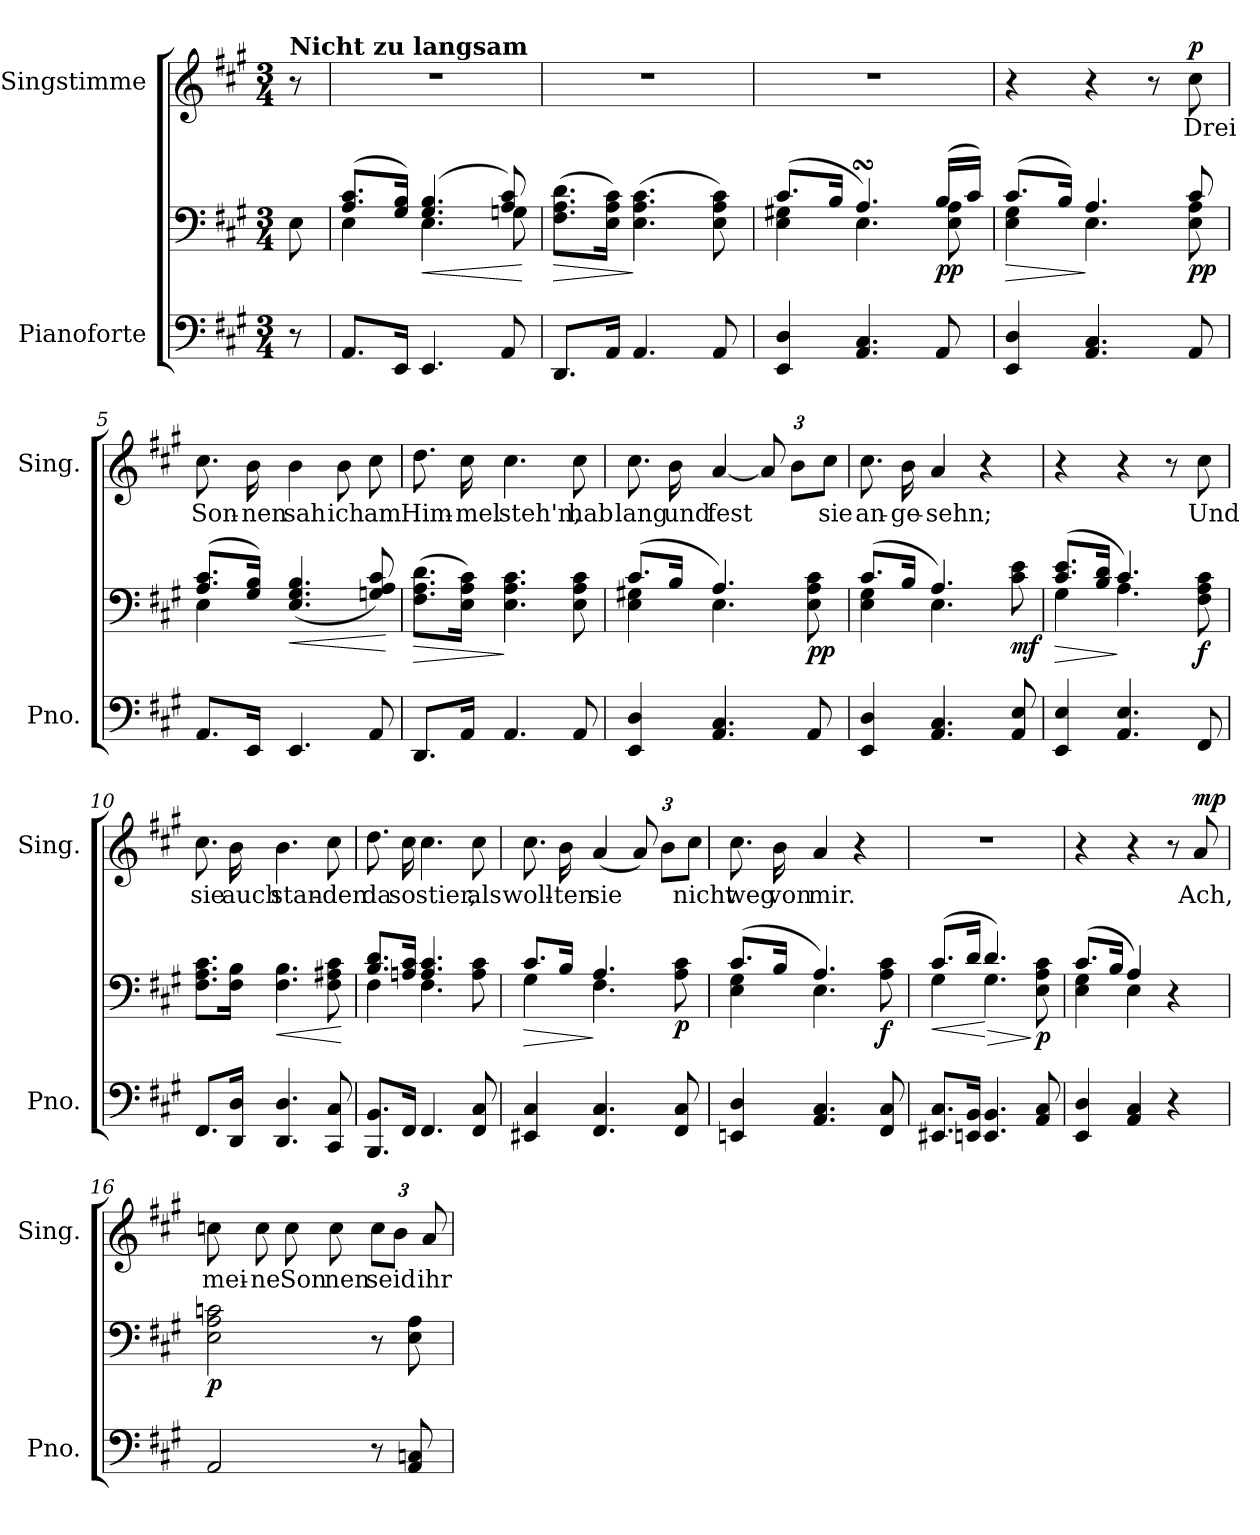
**kern	**kern	**dynam	**kern	**text	**dynam
*part2	*part2	*part2	*part1	*part1	*part1
*staff3	*staff2	*staff2/3	*staff1	*staff1	*staff1
*I"Pianoforte	*	*	*I"Singstimme	*	*
*I'Pno.	*	*	*I'Sing.	*	*
*clefF4	*clefF4	*	*clefG2	*	*
*k[f#c#g#]	*k[f#c#g#]	*	*k[f#c#g#]	*	*
*M3/4	*M3/4	*	*M3/4	*	*
*MM34	*MM34	*	*MM34	*	*
=	=	=	=	=	=
!	!	!	!LO:TX:a:B:t=Nicht zu langsam	!	!
8r	8E\	.	8r	.	.
=1	=1	=1	=1	=1	=1
*	*^	*	*	*	*
8.AA/L	(8.A/ 8.c#/L	4E\	.	2.r	.	.
16EE/Jk	16G#/ 16B/Jk)	.	.	.	.	.
!	!	!	!LO:HP:b	!	!	!
4.EE/	(4.G#/ 4.B/	4.E\	<	.	.	.
8AA/	8A/ 8c#/)	8Gn\	.	.	.	.
*	*v	*v	*	*	*	*
.	.	[	.	.	.
=2	=2	=2	=2	=2	=2
!	!	!LO:HP:b	!	!	!
8.DD/L	(8.F#\ 8.A\ 8.d\L	>	2.r	.	.
16AA/Jk	16E\ 16A\ 16c#\Jk)	.	.	.	.
4.AA/	(4.E\ 4.A\ 4.c#\	]	.	.	.
8AA/	8E\ 8A\ 8c#\)	.	.	.	.
=3	=3	=3	=3	=3	=3
*	*^	*	*	*	*
4EE/ 4D/	(8.c#/L	4E\ 4G#X\	.	2.r	.	.
.	16B/Jk	.	.	.	.	.
4.AA/ 4.C#/	4.AsSSs/)	4.E\	.	.	.	.
!	!	!	!LO:DY:b	!	!	!
8AA/	(16B/LL	8E\ 8A\	pp	.	.	.
.	16c#/JJ)	.	.	.	.	.
=4	=4	=4	=4	=4	=4	=4
!	!	!	!LO:HP:b	!	!	!
4EE/ 4D/	(8.c#/L	4E\ 4G#\	>	4r	.	.
.	16B/Jk)	.	.	.	.	.
4.AA/ 4.C#/	4.A/	4.E\	]	4r	.	.
.	.	.	.	8r	.	.
!	!	!	!LO:DY:b	!	!	!LO:DY:b
8AA/	8c#/	8E\ 8A\	pp	8cc#\	Drei	p
=5	=5	=5	=5	=5	=5	=5
8.AA/L	(8.A/ 8.c#/L	4E\	.	8.cc#\	Son-	.
16EE/Jk	16G#/ 16B/Jk)	.	.	16b\	-nen	.
!	!	!	!LO:HP:b	!	!	!
4.EE/	(4.E/ 4.G#/ 4.B/	2ryy	<	4b\	sah	.
.	.	.	.	8b\	ich	.
8AA/	8Gn/ 8A/ 8c#/)	.	.	8cc#\	am	.
*	*v	*v	*	*	*	*
.	.	[	.	.	.
!!LO:LB:g=z
=6	=6	=6	=6	=6	=6
!	!	!LO:HP:b	!	!	!
8.DD/L	(8.F#\ 8.A\ 8.d\L	>	8.dd\	Him-	.
16AA/Jk	16E\ 16A\ 16c#\Jk)	.	16cc#\	-mel	.
4.AA/	4.E\ 4.A\ 4.c#\	]	4.cc#\	steh'n,	.
8AA/	8E\ 8A\ 8c#\	.	8cc#\	hab	.
=7	=7	=7	=7	=7	=7
*	*^	*	*	*	*
4EE/ 4D/	(8.c#/L	4E\ 4G#X\	.	8.cc#\	lang	.
.	16B/Jk	.	.	16b\	und	.
4.AA/ 4.C#/	4.A/)	4.E\	.	[4a/	fest	.
*	*	*	*	*Xbrackettup	*	*
.	.	.	.	12a/]	.	.
.	.	.	.	12b\L	.	.
!	!	!	!LO:DY:b	!	!	!
8AA/	8E\ 8A\ 8c#\	8ryy	pp	.	.	.
.	.	.	.	12cc#\J	sie	.
=8	=8	=8	=8	=8	=8	=8
4EE/ 4D/	(8.c#/L	4E\ 4G#\	.	8.cc#\	an-	.
.	16B/Jk	.	.	16b\	-ge-	.
4.AA/ 4.C#/	4.A/)	4.E\	.	4a/	-sehn;	.
.	.	.	.	4r	.	.
!	!	!	!LO:DY:b	!	!	!
8AA/ 8E/	8ryy	8c#\ 8e\	mf	.	.	.
=9	=9	=9	=9	=9	=9	=9
!	!	!	!LO:HP:b	!	!	!
4EE/ 4E/	(8.c#/ 8.e/L	4G#\	>	4r	.	.
.	16B/ 16d/Jk	.	.	.	.	.
4.AA/ 4.E/	4.c#/)	4.A\	]	4r	.	.
.	.	.	.	8r	.	.
!	!	!	!LO:DY:b	!	!	!
8FF#/	8ryy	8F#\ 8A\ 8c#\	f	8cc#\	Und	.
*	*v	*v	*	*	*	*
=10	=10	=10	=10	=10	=10
8.FF#/L	8.F#\ 8.A\ 8.c#\L	.	8.cc#\	sie	.
16DD/ 16D/Jk	16F#\ 16B\Jk	.	16b\	auch	.
!	!	!LO:HP:b	!	!	!
4.DD/ 4.D/	4.F#\ 4.B\	<	4.b\	stan-	.
8CC#/ 8C#/	8F#\ 8A#X\ 8c#\	.	8cc#\	-den	.
.	.	[	.	.	.
!!LO:LB:g=z
=11	=11	=11	=11	=11	=11
*	*^	*	*	*	*
8.BBB/ 8.BB/L	8.B/ 8.d/L	4F#\	.	8.dd\	da	.
16FF#/Jk	16An/ 16c#/Jk	.	.	16cc#\	so	.
4.FF#/	4.A/ 4.c#/	4.F#\	.	4.cc#\	stier,	.
8FF#/ 8C#/	8ryy	8A\ 8c#\	.	8cc#\	als	.
=12	=12	=12	=12	=12	=12	=12
!	!	!	!LO:HP:b	!	!	!
4EE#X/ 4C#/	8.c#/L	4G#\	>	8.cc#\	woll-	.
.	16B/Jk	.	.	16b\	-ten	.
4.FF#/ 4.C#/	4.A/	4.F#\	]	(4a/	sie	.
.	.	.	.	12a/)	.	.
.	.	.	.	12b\L	.	.
!	!	!	!LO:DY:b	!	!	!
8FF#/ 8C#/	8ryy	8A\ 8c#\	p	.	.	.
.	.	.	.	12cc#\J	nicht	.
=13	=13	=13	=13	=13	=13	=13
4EEn/ 4D/	(8.c#/L	4E\ 4G#\	.	8.cc#\	weg	.
.	16B/Jk	.	.	16b\	von	.
4.AA/ 4.C#/	4.A/)	4.E\	.	4a/	mir.	.
.	.	.	.	4r	.	.
!	!	!	!LO:DY:b	!	!	!
8FF#/ 8C#/	8ryy	8A\ 8c#\	f	.	.	.
=14	=14	=14	=14	=14	=14	=14
!	!	!	!LO:HP:b	!	!	!
8.EE#X/ 8.C#/L	(8.c#/L	4G#\	<	2.r	.	.
16EEn/ 16BB/Jk	16d/Jk	.	.	.	.	.
!	!	!	!LO:HP:n=1:b	!	!	!
4.EE/ 4.BB/	4.d/)	4.G#\	[ >	.	.	.
!	!	!	!LO:DY:n=1:b	!	!	!
8AA/ 8C#/	8ryy	8E\ 8A\ 8c#\	] p	.	.	.
=15	=15	=15	=15	=15	=15	=15
4EE/ 4D/	(8.c#/L	4E\ 4G#\	.	4r	.	.
.	16B/Jk	.	.	.	.	.
4AA/ 4C#/	4A/)	4E\	.	4r	.	.
4r	4r	4ryy	.	8r	.	.
!	!	!	!	!	!	!LO:DY:b
.	.	.	.	8a/	Ach,	mp
*	*v	*v	*	*	*	*
!!LO:PB:g=z
=16	=16	=16	=16	=16	=16
!	!	!LO:DY:b	!	!	!
2AA/	2E\ 2A\ 2cn\	p	8ccn\	mei-	.
.	.	.	8cc\	-ne	.
.	.	.	8cc\	Son	.
.	.	.	8cc\	nen	.
8r	8r	.	12cc\L	seid	.
.	.	.	12b\J	.	.
8AA/ 8Cn/	8E\ 8A\	.	.	.	.
.	.	.	12a/	ihr	.
=	=	=	=	=	=
*-	*-	*-	*-	*-	*-
